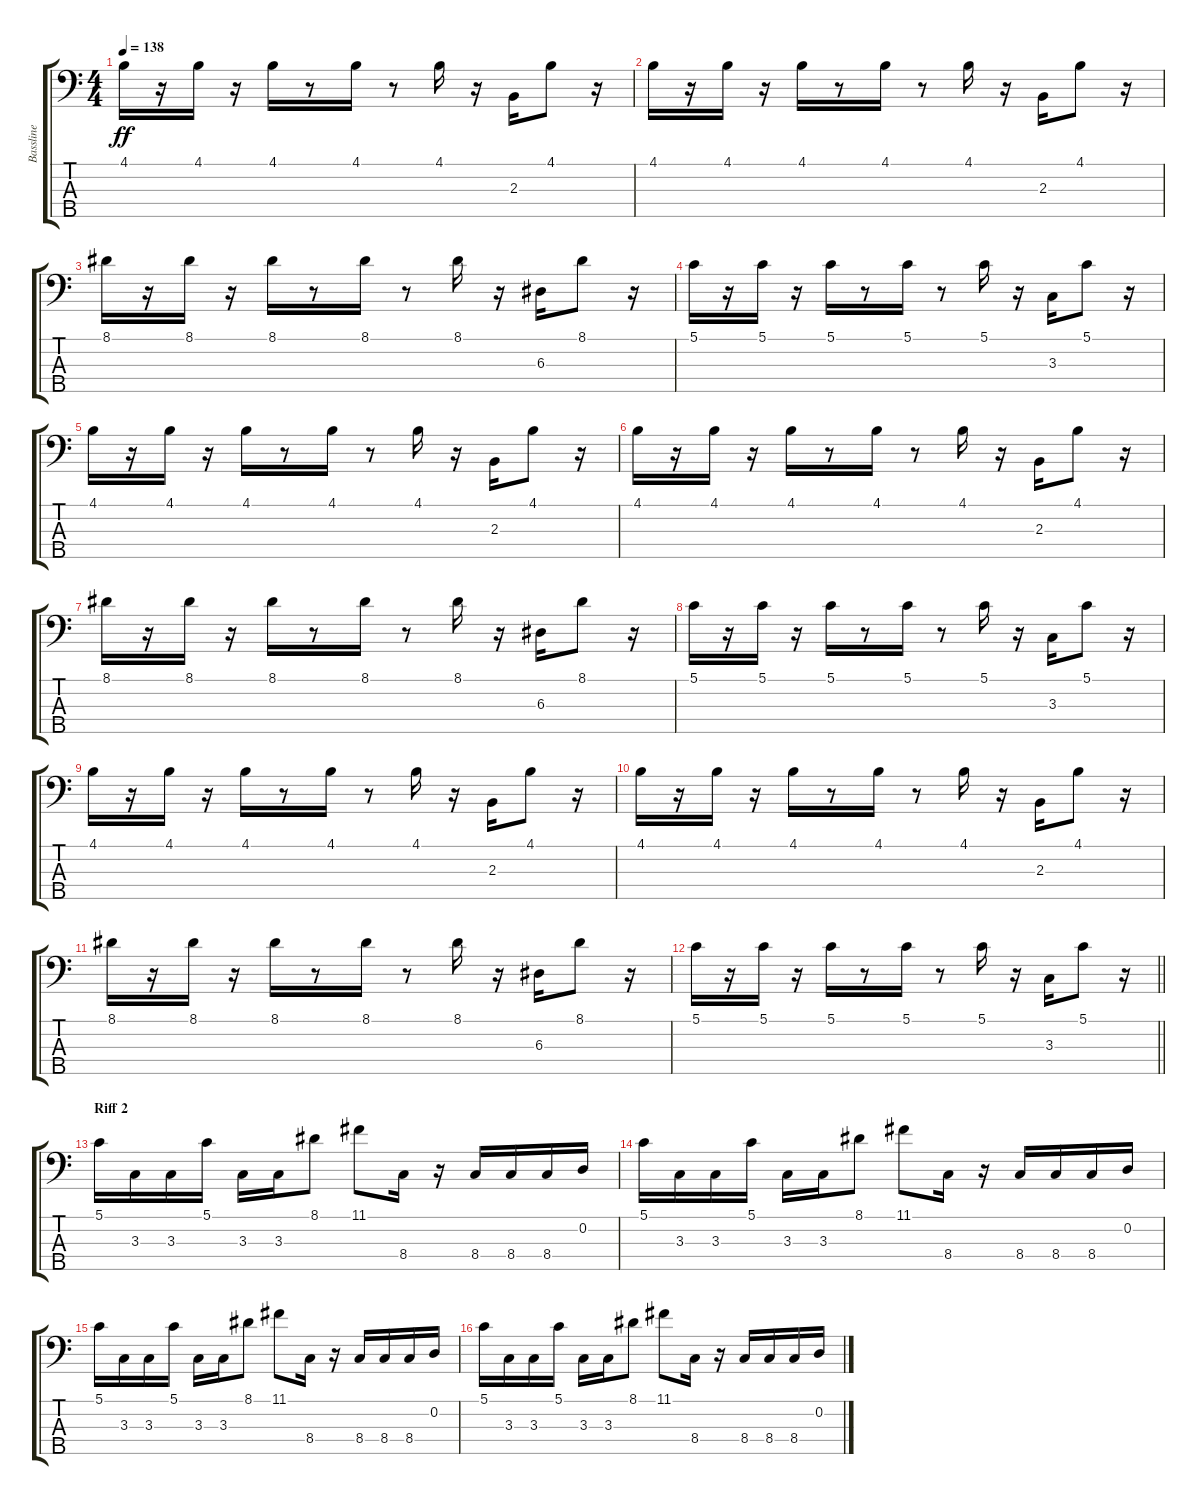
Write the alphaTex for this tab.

\track ("Bassline" "Bassline") {instrument electricbassfinger}
\staff {score tabs}
\tuning (G2 D2 A1 E1 B0) {hide}
\ts (4 4)
\tempo 138
\clef f4
\ks c
4.1.16{dy ff} r.16 4.1.16 r.16 4.1.16 r.8 4.1.16 r.8 4.1.16 r.16 2.3.16 4.1.8 r.16 |
4.1.16 r.16 4.1.16 r.16 4.1.16 r.8 4.1.16 r.8 4.1.16 r.16 2.3.16 4.1.8 r.16 |
8.1.16 r.16 8.1.16 r.16 8.1.16 r.8 8.1.16 r.8 8.1.16 r.16 6.3.16 8.1.8 r.16 |
5.1.16 r.16 5.1.16 r.16 5.1.16 r.8 5.1.16 r.8 5.1.16 r.16 3.3.16 5.1.8 r.16 |
4.1.16 r.16 4.1.16 r.16 4.1.16 r.8 4.1.16 r.8 4.1.16 r.16 2.3.16 4.1.8 r.16 |
4.1.16 r.16 4.1.16 r.16 4.1.16 r.8 4.1.16 r.8 4.1.16 r.16 2.3.16 4.1.8 r.16 |
8.1.16 r.16 8.1.16 r.16 8.1.16 r.8 8.1.16 r.8 8.1.16 r.16 6.3.16 8.1.8 r.16 |
5.1.16 r.16 5.1.16 r.16 5.1.16 r.8 5.1.16 r.8 5.1.16 r.16 3.3.16 5.1.8 r.16 |
4.1.16 r.16 4.1.16 r.16 4.1.16 r.8 4.1.16 r.8 4.1.16 r.16 2.3.16 4.1.8 r.16 |
4.1.16 r.16 4.1.16 r.16 4.1.16 r.8 4.1.16 r.8 4.1.16 r.16 2.3.16 4.1.8 r.16 |
8.1.16 r.16 8.1.16 r.16 8.1.16 r.8 8.1.16 r.8 8.1.16 r.16 6.3.16 8.1.8 r.16 |
\barLineRight lightlight
5.1.16 r.16 5.1.16 r.16 5.1.16 r.8 5.1.16 r.8 5.1.16 r.16 3.3.16 5.1.8 r.16 |
\section ("" "Riff 2")
5.1.16 3.3.16 3.3.16 5.1.16 3.3.16 3.3.16 8.1.8 11.1.8 8.4.16 r.16 8.4.16 8.4.16 8.4.16 0.2.16 |
5.1.16 3.3.16 3.3.16 5.1.16 3.3.16 3.3.16 8.1.8 11.1.8 8.4.16 r.16 8.4.16 8.4.16 8.4.16 0.2.16 |
5.1.16 3.3.16 3.3.16 5.1.16 3.3.16 3.3.16 8.1.8 11.1.8 8.4.16 r.16 8.4.16 8.4.16 8.4.16 0.2.16 |
5.1.16 3.3.16 3.3.16 5.1.16 3.3.16 3.3.16 8.1.8 11.1.8 8.4.16 r.16 8.4.16 8.4.16 8.4.16 0.2.16
